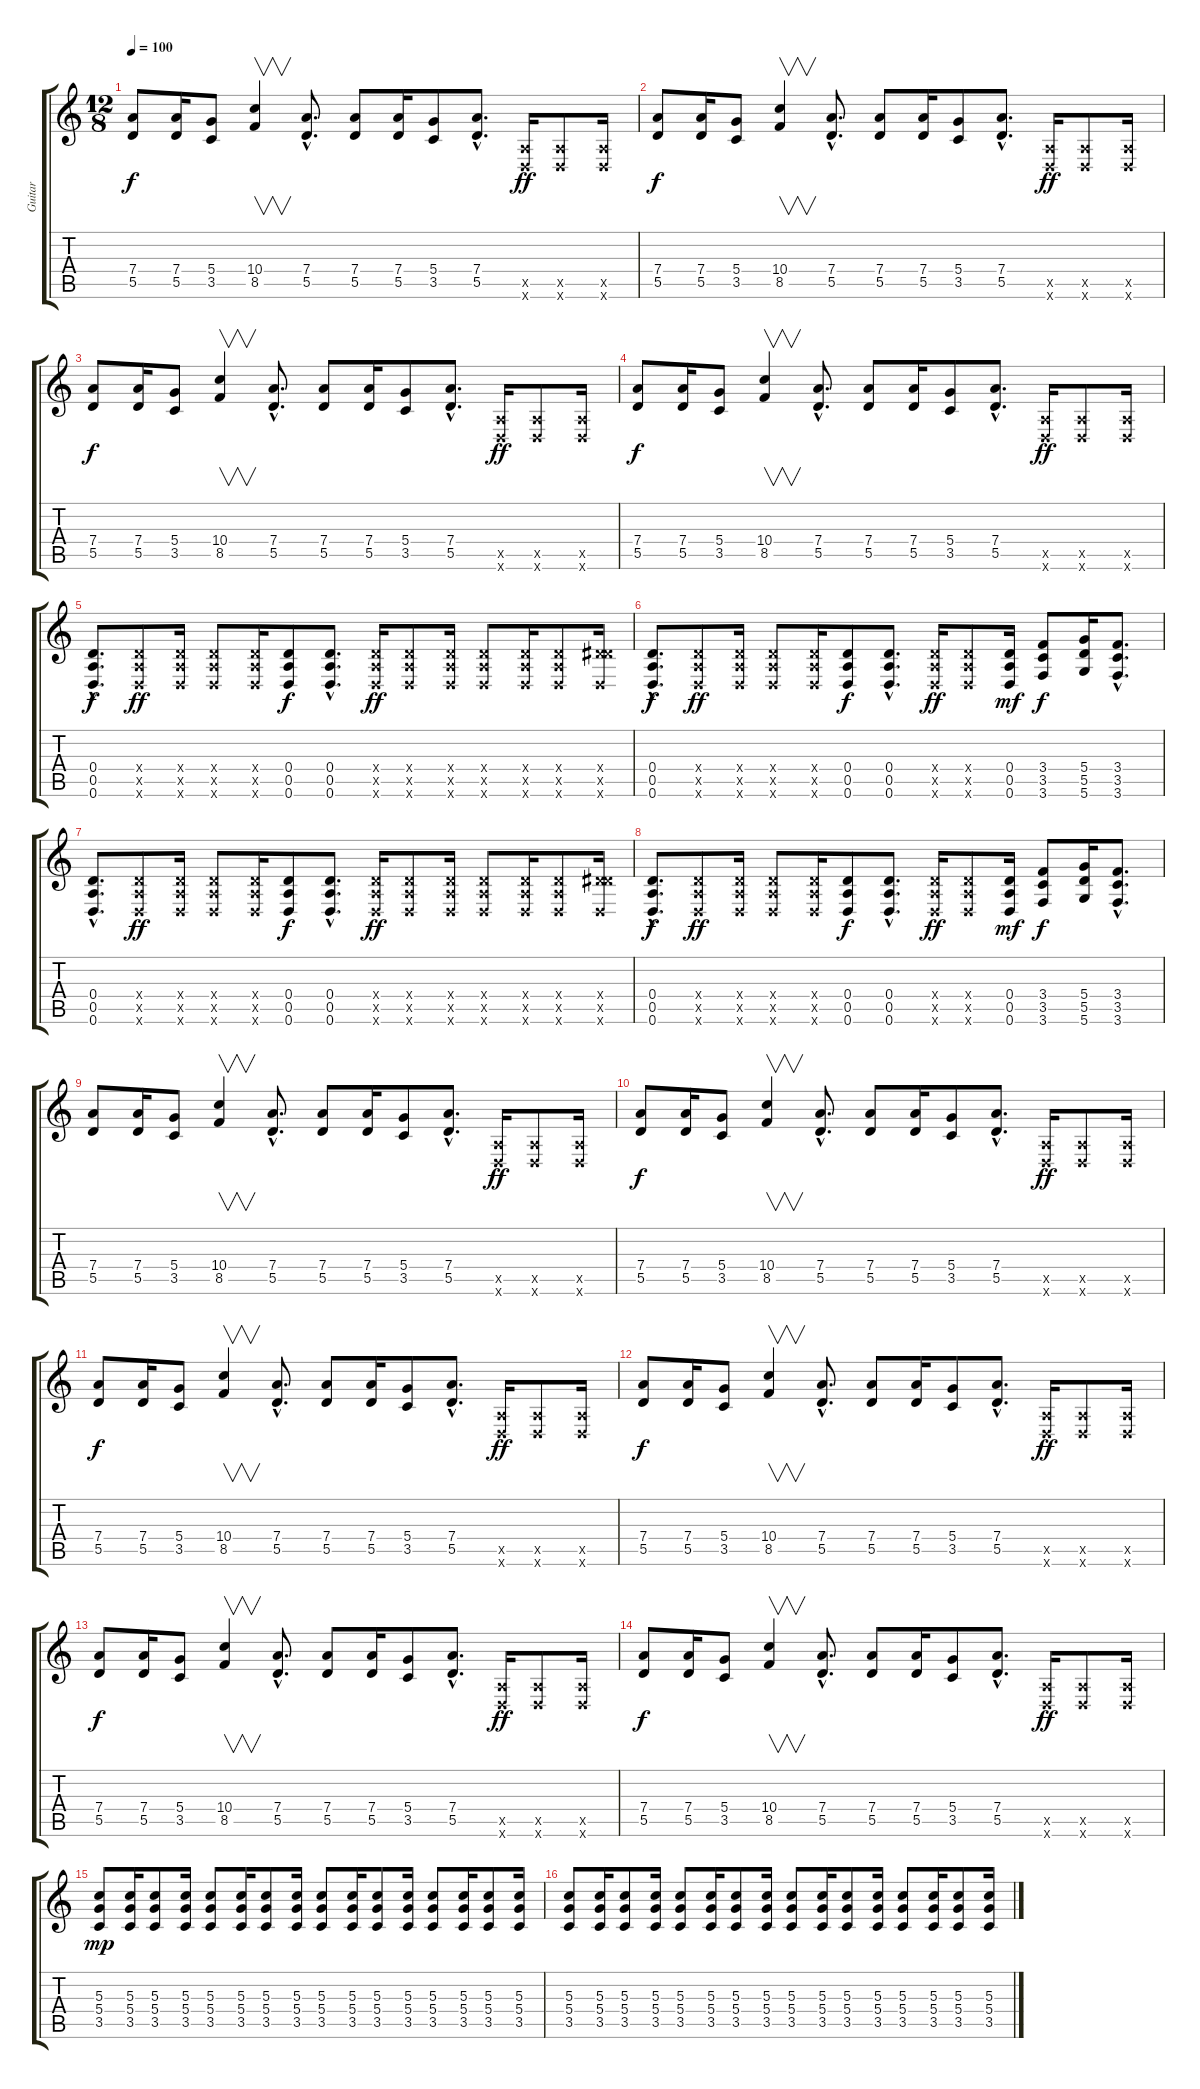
\track ("Guitar" "Guitar") {instrument overdrivenguitar}
\staff {score tabs}
\tuning (E4 B3 G3 D3 A2 D2) {hide}
\ts (12 8)
\tempo 100
\clef g2
\ks c
(7.4 5.5).8{dy f} (7.4 5.5).16 (5.4 3.5).8 (10.4 8.5).4{v} (7.4{hac} 5.5{hac}).8{d} (7.4 5.5).8 (7.4 5.5).16 (5.4 3.5).8 (7.4{hac} 5.5{hac}).8{d} (0.5{x} 0.6{x}).16{dy ff} (0.5{x} 0.6{x}).8 (0.5{x} 0.6{x}).16 |
(7.4 5.5).8{dy f} (7.4 5.5).16 (5.4 3.5).8 (10.4 8.5).4{v} (7.4{hac} 5.5{hac}).8{d} (7.4 5.5).8 (7.4 5.5).16 (5.4 3.5).8 (7.4{hac} 5.5{hac}).8{d} (0.5{x} 0.6{x}).16{dy ff} (0.5{x} 0.6{x}).8 (0.5{x} 0.6{x}).16 |
(7.4 5.5).8{dy f} (7.4 5.5).16 (5.4 3.5).8 (10.4 8.5).4{v} (7.4{hac} 5.5{hac}).8{d} (7.4 5.5).8 (7.4 5.5).16 (5.4 3.5).8 (7.4{hac} 5.5{hac}).8{d} (0.5{x} 0.6{x}).16{dy ff} (0.5{x} 0.6{x}).8 (0.5{x} 0.6{x}).16 |
(7.4 5.5).8{dy f} (7.4 5.5).16 (5.4 3.5).8 (10.4 8.5).4{v} (7.4{hac} 5.5{hac}).8{d} (7.4 5.5).8 (7.4 5.5).16 (5.4 3.5).8 (7.4{hac} 5.5{hac}).8{d} (0.5{x} 0.6{x}).16{dy ff} (0.5{x} 0.6{x}).8 (0.5{x} 0.6{x}).16 |
(0.4{hac} 0.5{hac} 0.6{hac}).8{d dy f} (0.4{x} 0.5{x} 0.6{x}).8{dy ff} (0.4{x} 0.5{x} 0.6{x}).16 (0.4{x} 0.5{x} 0.6{x}).8 (0.4{x} 0.5{x} 0.6{x}).16 (0.4 0.5 0.6).8{dy f} (0.4{hac} 0.5{hac} 0.6{hac}).8{d} (0.4{x} 0.5{x} 0.6{x}).16{dy ff} (0.4{x} 0.5{x} 0.6{x}).8 (0.4{x} 0.5{x} 0.6{x}).16 (0.4{x} 0.5{x} 0.6{x}).8 (0.4{x} 0.5{x} 0.6{x}).16 (0.4{x} 0.5{x} 0.6{x}).8 (0.4{x} 6.5{x} 0.6{x}).16 |
(0.4{hac} 0.5{hac} 0.6{hac}).8{d dy f} (0.4{x} 0.5{x} 0.6{x}).8{dy ff} (0.4{x} 0.5{x} 0.6{x}).16 (0.4{x} 0.5{x} 0.6{x}).8 (0.4{x} 0.5{x} 0.6{x}).16 (0.4 0.5 0.6).8{dy f} (0.4{hac} 0.5{hac} 0.6{hac}).8{d} (0.4{x} 0.5{x} 0.6{x}).16{dy ff} (0.4{x} 0.5{x} 0.6{x}).8 (0.4 0.5 0.6).16{dy mf} (3.4 3.5 3.6).8{dy f} (5.4 5.5 5.6).16 (3.4{hac} 3.5{hac} 3.6{hac}).8{d} |
(0.4{hac} 0.5{hac} 0.6{hac}).8{d} (0.4{x} 0.5{x} 0.6{x}).8{dy ff} (0.4{x} 0.5{x} 0.6{x}).16 (0.4{x} 0.5{x} 0.6{x}).8 (0.4{x} 0.5{x} 0.6{x}).16 (0.4 0.5 0.6).8{dy f} (0.4{hac} 0.5{hac} 0.6{hac}).8{d} (0.4{x} 0.5{x} 0.6{x}).16{dy ff} (0.4{x} 0.5{x} 0.6{x}).8 (0.4{x} 0.5{x} 0.6{x}).16 (0.4{x} 0.5{x} 0.6{x}).8 (0.4{x} 0.5{x} 0.6{x}).16 (0.4{x} 0.5{x} 0.6{x}).8 (0.4{x} 6.5{x} 0.6{x}).16 |
(0.4{hac} 0.5{hac} 0.6{hac}).8{d dy f} (0.4{x} 0.5{x} 0.6{x}).8{dy ff} (0.4{x} 0.5{x} 0.6{x}).16 (0.4{x} 0.5{x} 0.6{x}).8 (0.4{x} 0.5{x} 0.6{x}).16 (0.4 0.5 0.6).8{dy f} (0.4{hac} 0.5{hac} 0.6{hac}).8{d} (0.4{x} 0.5{x} 0.6{x}).16{dy ff} (0.4{x} 0.5{x} 0.6{x}).8 (0.4 0.5 0.6).16{dy mf} (3.4 3.5 3.6).8{dy f} (5.4 5.5 5.6).16 (3.4{hac} 3.5{hac} 3.6{hac}).8{d} |
(7.4 5.5).8 (7.4 5.5).16 (5.4 3.5).8 (10.4 8.5).4{v} (7.4{hac} 5.5{hac}).8{d} (7.4 5.5).8 (7.4 5.5).16 (5.4 3.5).8 (7.4{hac} 5.5{hac}).8{d} (0.5{x} 0.6{x}).16{dy ff} (0.5{x} 0.6{x}).8 (0.5{x} 0.6{x}).16 |
(7.4 5.5).8{dy f} (7.4 5.5).16 (5.4 3.5).8 (10.4 8.5).4{v} (7.4{hac} 5.5{hac}).8{d} (7.4 5.5).8 (7.4 5.5).16 (5.4 3.5).8 (7.4{hac} 5.5{hac}).8{d} (0.5{x} 0.6{x}).16{dy ff} (0.5{x} 0.6{x}).8 (0.5{x} 0.6{x}).16 |
(7.4 5.5).8{dy f} (7.4 5.5).16 (5.4 3.5).8 (10.4 8.5).4{v} (7.4{hac} 5.5{hac}).8{d} (7.4 5.5).8 (7.4 5.5).16 (5.4 3.5).8 (7.4{hac} 5.5{hac}).8{d} (0.5{x} 0.6{x}).16{dy ff} (0.5{x} 0.6{x}).8 (0.5{x} 0.6{x}).16 |
(7.4 5.5).8{dy f} (7.4 5.5).16 (5.4 3.5).8 (10.4 8.5).4{v} (7.4{hac} 5.5{hac}).8{d} (7.4 5.5).8 (7.4 5.5).16 (5.4 3.5).8 (7.4{hac} 5.5{hac}).8{d} (0.5{x} 0.6{x}).16{dy ff} (0.5{x} 0.6{x}).8 (0.5{x} 0.6{x}).16 |
(7.4 5.5).8{dy f} (7.4 5.5).16 (5.4 3.5).8 (10.4 8.5).4{v} (7.4{hac} 5.5{hac}).8{d} (7.4 5.5).8 (7.4 5.5).16 (5.4 3.5).8 (7.4{hac} 5.5{hac}).8{d} (0.5{x} 0.6{x}).16{dy ff} (0.5{x} 0.6{x}).8 (0.5{x} 0.6{x}).16 |
(7.4 5.5).8{dy f} (7.4 5.5).16 (5.4 3.5).8 (10.4 8.5).4{v} (7.4{hac} 5.5{hac}).8{d} (7.4 5.5).8 (7.4 5.5).16 (5.4 3.5).8 (7.4{hac} 5.5{hac}).8{d} (0.5{x} 0.6{x}).16{dy ff} (0.5{x} 0.6{x}).8 (0.5{x} 0.6{x}).16 |
(5.3 5.4 3.5).8{dy mp} (5.3 5.4 3.5).16 (5.3 5.4 3.5).8 (5.3 5.4 3.5).16 (5.3 5.4 3.5).8 (5.3 5.4 3.5).16 (5.3 5.4 3.5).8 (5.3 5.4 3.5).16 (5.3 5.4 3.5).8 (5.3 5.4 3.5).16 (5.3 5.4 3.5).8 (5.3 5.4 3.5).16 (5.3 5.4 3.5).8 (5.3 5.4 3.5).16 (5.3 5.4 3.5).8 (5.3 5.4 3.5).16 |
(5.3 5.4 3.5).8 (5.3 5.4 3.5).16 (5.3 5.4 3.5).8 (5.3 5.4 3.5).16 (5.3 5.4 3.5).8 (5.3 5.4 3.5).16 (5.3 5.4 3.5).8 (5.3 5.4 3.5).16 (5.3 5.4 3.5).8 (5.3 5.4 3.5).16 (5.3 5.4 3.5).8 (5.3 5.4 3.5).16 (5.3 5.4 3.5).8 (5.3 5.4 3.5).16 (5.3 5.4 3.5).8 (5.3 5.4 3.5).16
